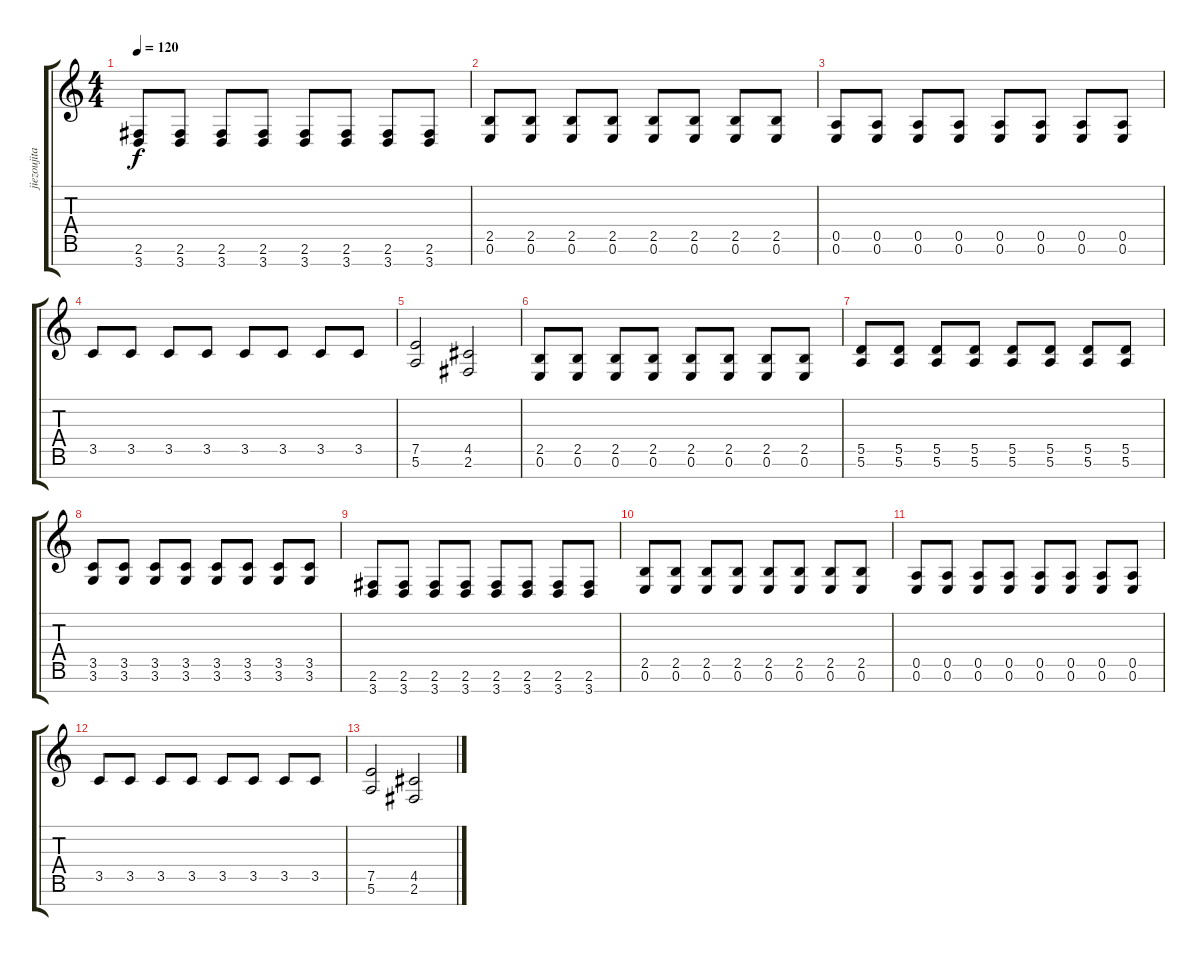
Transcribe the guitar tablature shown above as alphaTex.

\track ("jiezoujita" "jiezoujita") {instrument distortionguitar}
\staff {score tabs}
\tuning (E4 B3 G3 D3 A2 E2 B1) {hide}
\ts (4 4)
\tempo 120
\clef g2
\ks c
(2.6 3.7).8{dy f} (2.6 3.7).8 (2.6 3.7).8 (2.6 3.7).8 (2.6 3.7).8 (2.6 3.7).8 (2.6 3.7).8 (2.6 3.7).8 |
(2.5 0.6).8 (2.5 0.6).8 (2.5 0.6).8 (2.5 0.6).8 (2.5 0.6).8 (2.5 0.6).8 (2.5 0.6).8 (2.5 0.6).8 |
(0.5 0.6).8 (0.5 0.6).8 (0.5 0.6).8 (0.5 0.6).8 (0.5 0.6).8 (0.5 0.6).8 (0.5 0.6).8 (0.5 0.6).8 |
3.5.8 3.5.8 3.5.8 3.5.8 3.5.8 3.5.8 3.5.8 3.5.8 |
(7.5 5.6).2 (4.5 2.6).2 |
(2.5 0.6).8 (2.5 0.6).8 (2.5 0.6).8 (2.5 0.6).8 (2.5 0.6).8 (2.5 0.6).8 (2.5 0.6).8 (2.5 0.6).8 |
(5.5 5.6).8 (5.5 5.6).8 (5.5 5.6).8 (5.5 5.6).8 (5.5 5.6).8 (5.5 5.6).8 (5.5 5.6).8 (5.5 5.6).8 |
(3.5 3.6).8 (3.5 3.6).8 (3.5 3.6).8 (3.5 3.6).8 (3.5 3.6).8 (3.5 3.6).8 (3.5 3.6).8 (3.5 3.6).8 |
(2.6 3.7).8 (2.6 3.7).8 (2.6 3.7).8 (2.6 3.7).8 (2.6 3.7).8 (2.6 3.7).8 (2.6 3.7).8 (2.6 3.7).8 |
(2.5 0.6).8 (2.5 0.6).8 (2.5 0.6).8 (2.5 0.6).8 (2.5 0.6).8 (2.5 0.6).8 (2.5 0.6).8 (2.5 0.6).8 |
(0.5 0.6).8 (0.5 0.6).8 (0.5 0.6).8 (0.5 0.6).8 (0.5 0.6).8 (0.5 0.6).8 (0.5 0.6).8 (0.5 0.6).8 |
3.5.8 3.5.8 3.5.8 3.5.8 3.5.8 3.5.8 3.5.8 3.5.8 |
(7.5 5.6).2 (4.5 2.6).2
